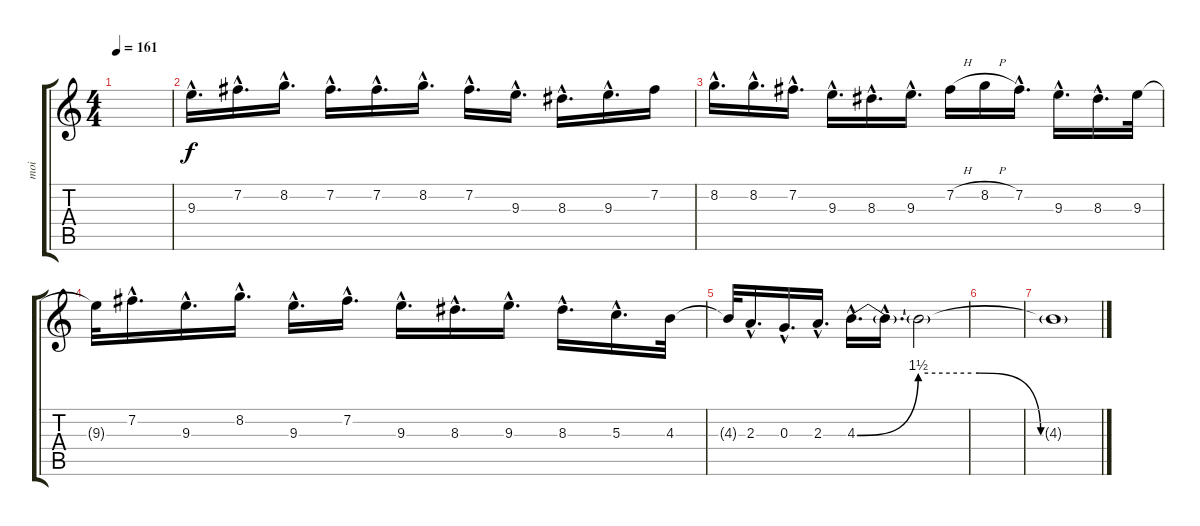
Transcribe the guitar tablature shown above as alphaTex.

\track ("moi" "moi") {instrument acousticguitarsteel}
\staff {score tabs}
\tuning (E4 B3 G3 D3 A2 E2) {hide}
\ts (4 4)
\tempo 161
\clef g2
\ks c
|
9.3{hac}.16{d} 7.2{hac}.16{d} 8.2{hac}.16{d} 7.2{hac}.16{d} 7.2{hac}.16{d} 8.2{hac}.16{d} 7.2{hac}.16{d} 9.3{hac}.16{d} 8.3{hac}.16{d} 9.3{hac}.16{d} 7.2.16 |
8.2{hac}.16{d} 8.2{hac}.16{d} 7.2{hac}.16{d} 9.3{hac}.16{d} 8.3{hac}.16{d} 9.3{hac}.16{d} 7.2{h}.16 8.2{h}.16 7.2{hac}.16{d} 9.3{hac}.16{d} 8.3{hac}.16{d} 9.3.32 |
9.3{t}.32 7.2{hac}.16{d} 9.3{hac}.16{d} 8.2{hac}.16{d} 9.3{hac}.16{d} 7.2{hac}.16{d} 9.3{hac}.16{d} 8.3{hac}.16{d} 9.3{hac}.16{d} 8.3{hac}.16{d} 5.3{hac}.16{d} 4.3.32 |
4.3{t}.32 2.3{hac}.16{d} 0.3{hac}.16{d} 2.3{hac}.16{d} 4.3{be (custom 0 0 15 6 28 6 30 6 45 0 60 0) hac}.16{d} 4.3{hac t}.16{d} 4.3{t}.2 |
|
4.3{t}.1
